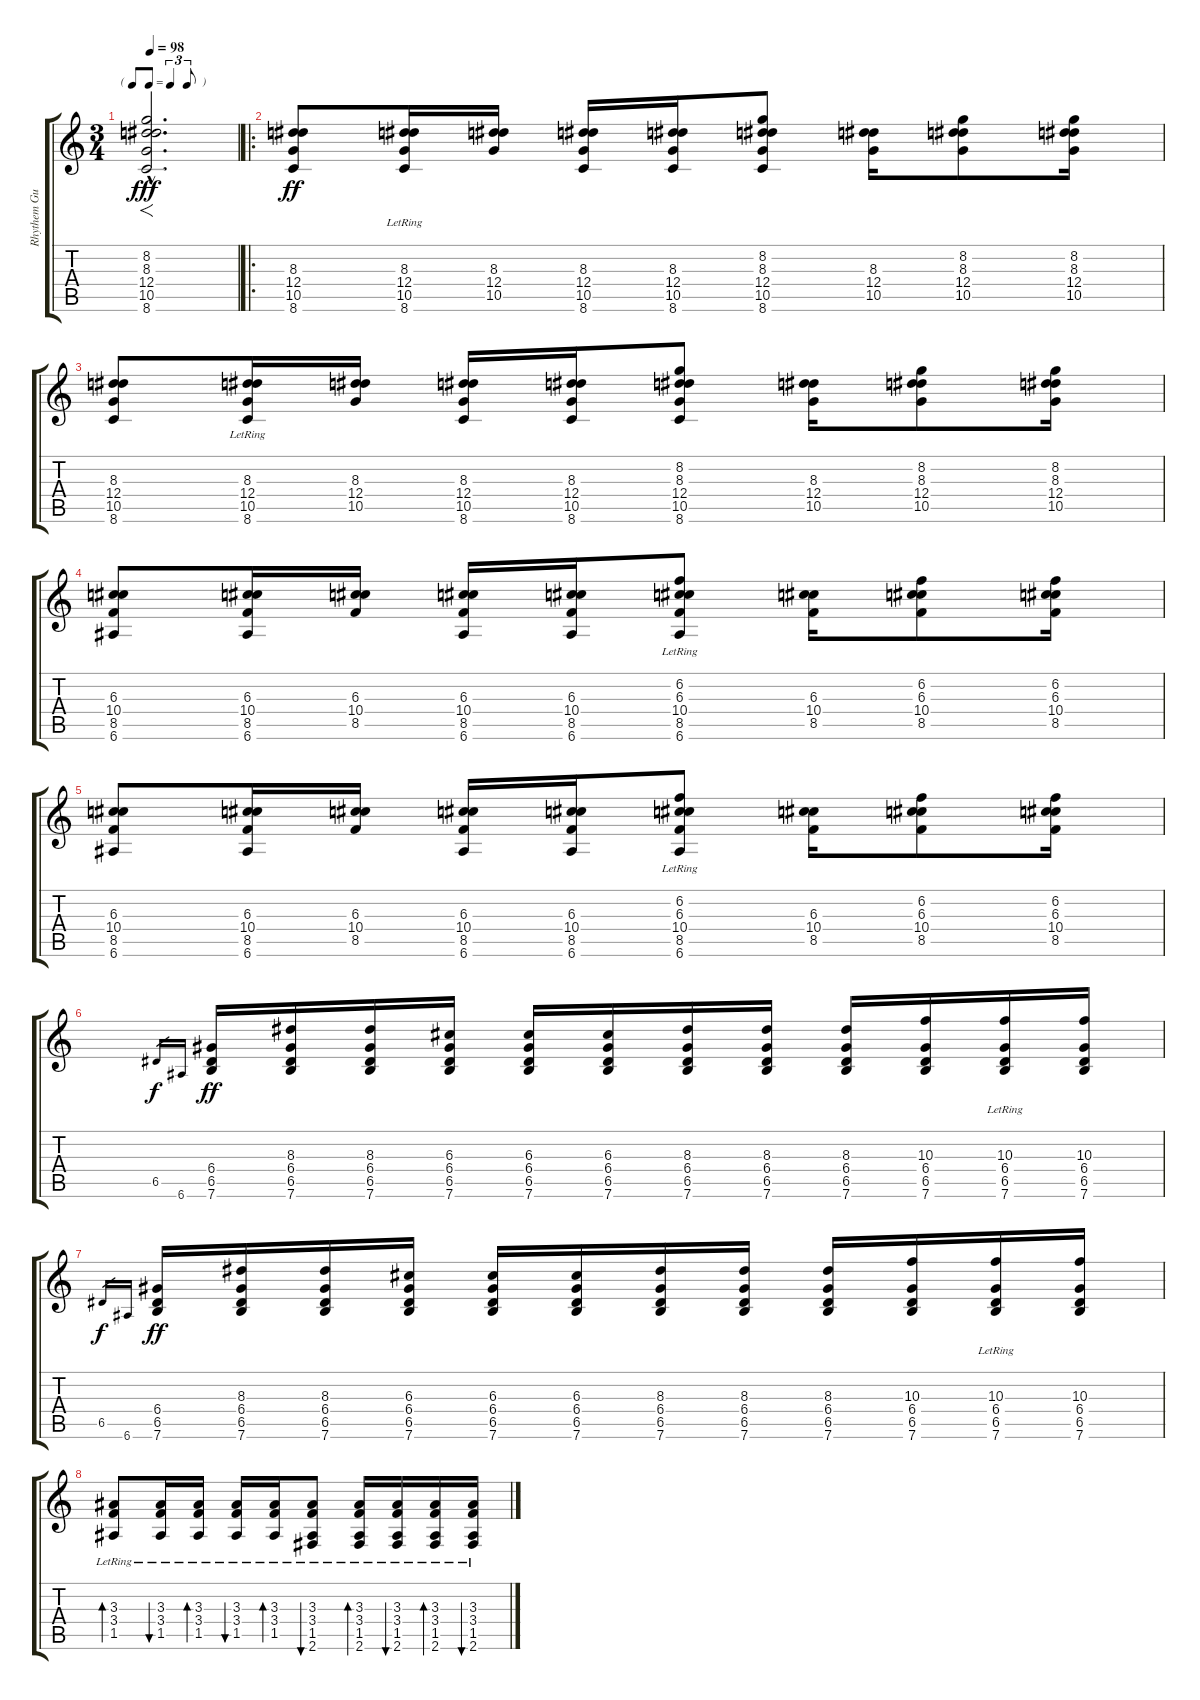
\track ("Rhythem Guitar" "Rhythem Gu") {instrument overdrivenguitar}
\staff {score tabs}
\tuning (E4 B3 G3 D3 A2 E2) {hide}
\ts (3 4)
\tf triplet8th
\tempo 98
\clef g2
\ks c
(8.2{hac} 8.3{hac} 12.4{hac} 10.5{hac} 8.6{hac}).2{f d dy fff} |
\ro
(8.3 12.4 10.5 8.6).8{dy ff} (8.3 12.4 10.5 8.6{lr}).16 (8.3 12.4 10.5).16 (8.3 12.4 10.5 8.6).16 (8.3 12.4 10.5 8.6).16 (8.2 8.3 12.4 10.5 8.6).8 (8.3 12.4 10.5).16 (8.2 8.3 12.4 10.5).8 (8.2 8.3 12.4 10.5).16 |
(8.3 12.4 10.5 8.6).8 (8.3 12.4 10.5 8.6{lr}).16 (8.3 12.4 10.5).16 (8.3 12.4 10.5 8.6).16 (8.3 12.4 10.5 8.6).16 (8.2 8.3 12.4 10.5 8.6).8 (8.3 12.4 10.5).16 (8.2 8.3 12.4 10.5).8 (8.2 8.3 12.4 10.5).16 |
(6.3 10.4 8.5 6.6).8 (6.3 10.4 8.5 6.6).16 (6.3 10.4 8.5).16 (6.3 10.4 8.5 6.6).16 (6.3 10.4 8.5 6.6).16 (6.2{lr} 6.3 10.4{lr} 8.5 6.6).8 (6.3 10.4 8.5).16 (6.2 6.3 10.4 8.5).8 (6.2 6.3 10.4 8.5).16 |
(6.3 10.4 8.5 6.6).8 (6.3 10.4 8.5 6.6).16 (6.3 10.4 8.5).16 (6.3 10.4 8.5 6.6).16 (6.3 10.4 8.5 6.6).16 (6.2{lr} 6.3 10.4{lr} 8.5 6.6).8 (6.3 10.4 8.5).16 (6.2 6.3 10.4 8.5).8 (6.2 6.3 10.4 8.5).16 |
6.5.16{gr dy f} 6.6.16{gr} (6.4 6.5 7.6).16{dy ff} (8.3 6.4 6.5 7.6).16 (8.3 6.4 6.5 7.6).16 (6.3 6.4 6.5 7.6).16 (6.3 6.4 6.5 7.6).16 (6.3 6.4 6.5 7.6).16 (8.3 6.4 6.5 7.6).16 (8.3 6.4 6.5 7.6).16 (8.3 6.4 6.5 7.6).16 (10.3 6.4 6.5 7.6).16 (10.3 6.4{lr} 6.5 7.6).16 (10.3 6.4 6.5 7.6).16 |
6.5.16{gr dy f} 6.6.16{gr} (6.4 6.5 7.6).16{dy ff} (8.3 6.4 6.5 7.6).16 (8.3 6.4 6.5 7.6).16 (6.3 6.4 6.5 7.6).16 (6.3 6.4 6.5 7.6).16 (6.3 6.4 6.5 7.6).16 (8.3 6.4 6.5 7.6).16 (8.3 6.4 6.5 7.6).16 (8.3 6.4 6.5 7.6).16 (10.3 6.4 6.5 7.6).16 (10.3 6.4{lr} 6.5 7.6).16 (10.3 6.4 6.5 7.6).16 |
(3.3{lr} 3.4{lr} 1.5{lr}).8{bd 60} (3.3{lr} 3.4{lr} 1.5).16{bu 60} (3.3{lr} 3.4{lr} 1.5).16{bd 60} (3.3{lr} 3.4{lr} 1.5).16{bu 60} (3.3{lr} 3.4{lr} 1.5).16{bd 60} (3.3{lr} 3.4{lr} 1.5 2.6{lr}).8{bu 60} (3.3{lr} 3.4{lr} 1.5 2.6{lr}).16{bd 60} (3.3{lr} 3.4{lr} 1.5 2.6{lr}).16{bu 60} (3.3{lr} 3.4{lr} 1.5 2.6{lr}).16{bd 60} (3.3 3.4 1.5{lr} 2.6).16{bu 60}
